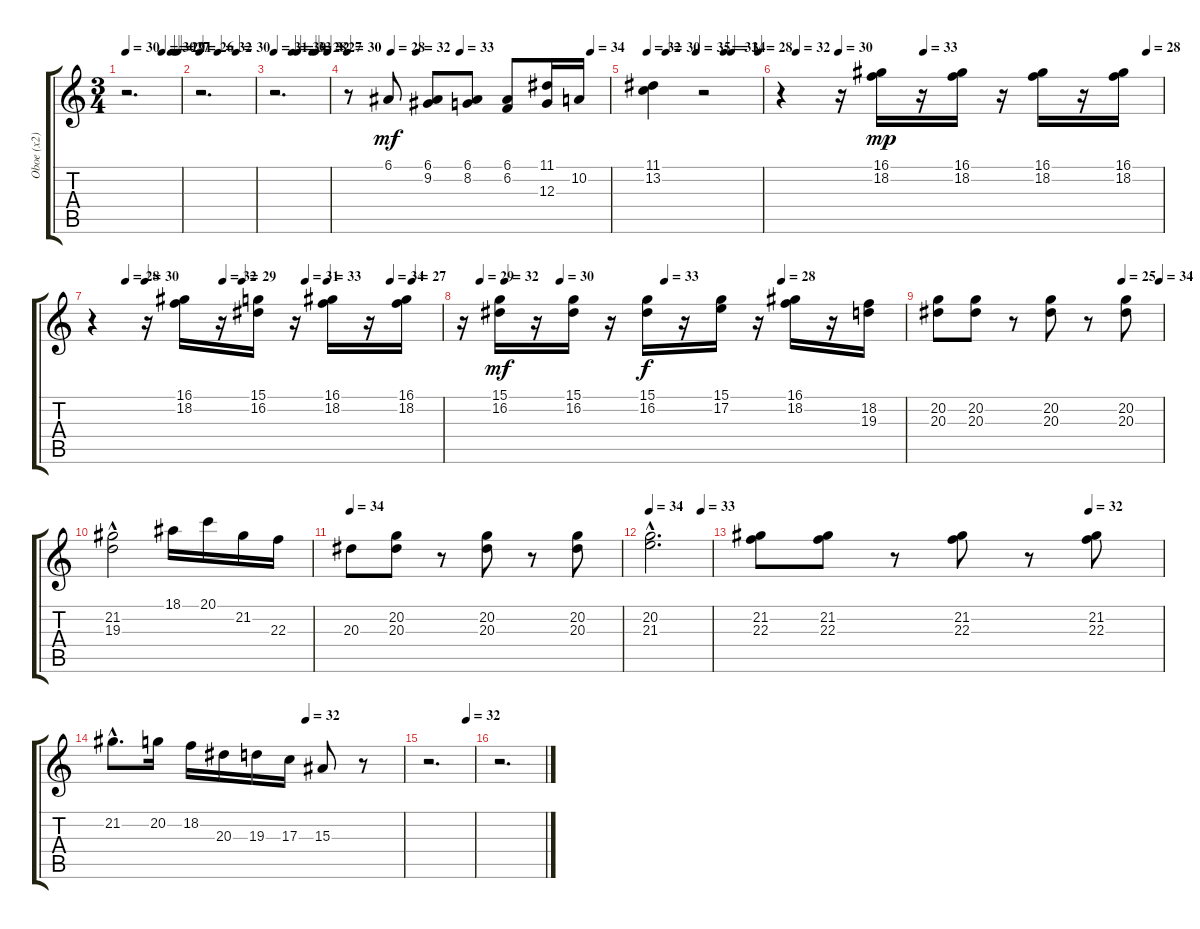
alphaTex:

\track ("Oboe (x2)" "Oboe (x2)") {instrument oboe}
\staff {score tabs}
\tuning (E4 B3 G3 D3 A2 E2) {hide}
\ts (3 4)
\tempo 30
\tempo (30 0.6666666666666666)
\tempo (29 0.8333333333333334)
\tempo (27 0.9166666666666666)
\tempo (21 0.9583333333333334)
\clef g2
\ks c
r.2{d dy f} |
\tempo 26
\tempo (32 0.3333333333333333)
\tempo (30 0.6666666666666666)
r.2{d} |
\tempo 31
\tempo (30 0.3333333333333333)
\tempo (33 0.4305555555555556)
\tempo (28 0.7083333333333334)
\tempo (32 0.7638888888888888)
\tempo (27 0.9861111111111112)
r.2{d} |
\tempo 30
\tempo (28 0.16666666666666666)
\tempo (32 0.2638888888888889)
\tempo (33 0.4305555555555556)
\tempo (34 0.9305555555555556)
r.8 6.1.8{dy mf} (6.1 9.2).8 (6.1 8.2).8 (6.1 6.2).8 (11.1 12.3).16 10.2.16 |
\tempo 32
\tempo (30 0.16666666666666666)
\tempo (35 0.4305555555555556)
\tempo (31 0.6736111111111112)
\tempo (34 0.7361111111111112)
\tempo (28 0.9722222222222222)
(11.1 13.2).4 r.2 |
\tempo (32 0.041666666666666664)
\tempo (30 0.1527777777777778)
\tempo (33 0.375)
\tempo (28 0.9583333333333334)
r.4 r.16 (16.1 18.2).16{dy mp} r.16 (16.1 18.2).16 r.16 (16.1 18.2).16 r.16 (16.1 18.2).16 |
\tempo (28 0.09722222222222222)
\tempo (30 0.1527777777777778)
\tempo (32 0.375)
\tempo (29 0.4305555555555556)
\tempo (31 0.6111111111111112)
\tempo (33 0.6736111111111112)
\tempo (34 0.8541666666666666)
\tempo (27 0.9166666666666666)
r.4 r.16 (16.1 18.2).16 r.16 (15.1 16.2).16 r.16 (16.1 18.2).16 r.16 (16.1 18.2).16 |
\tempo (29 0.041666666666666664)
\tempo (32 0.09722222222222222)
\tempo (30 0.2222222222222222)
\tempo (33 0.4583333333333333)
\tempo (28 0.7222222222222222)
r.16 (15.1 16.2).16{dy mf} r.16 (15.1 16.2).16 r.16 (15.1 16.2).16{dy f} r.16 (15.1 17.2).16 r.16 (16.1 18.2).16 r.16 (18.2 19.3).16 |
\tempo (25 0.8194444444444444)
\tempo (34 0.9861111111111112)
(20.2 20.3).8 (20.2 20.3).8 r.8 (20.2 20.3).8 r.8 (20.2 20.3).8 |
(21.2 19.3{hac}).2 18.1.16 20.1.16 21.2.16 22.3.16 |
\tempo 34
20.3.8 (20.2 20.3).8 r.8 (20.2 20.3).8 r.8 (20.2 20.3).8 |
\tempo 34
\tempo (33 0.8333333333333334)
(20.2{hac} 21.3{hac}).2{d} |
\tempo (32 0.8194444444444444)
(21.2 22.3).8 (21.2 22.3).8 r.8 (21.2 22.3).8 r.8 (21.2 22.3).8 |
\tempo (32 0.6666666666666666)
21.2{hac}.8{d} 20.2.16 18.2.16 20.3.16 19.3.16 17.3.16 15.3.8 r.8 |
\tempo (32 0.8333333333333334)
r.2{d} |
r.2{d}
